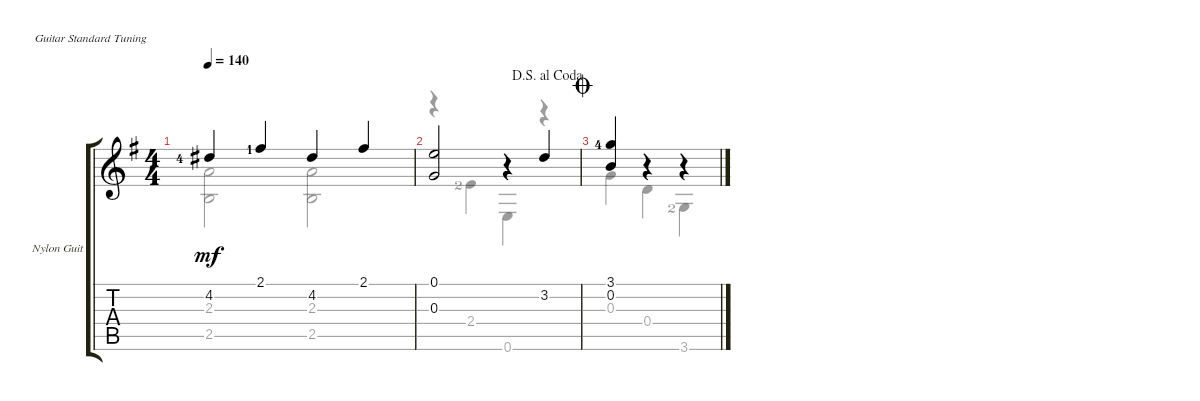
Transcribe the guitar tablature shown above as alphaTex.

\defaultSystemsLayout 4
\bracketExtendMode groupsimilarinstruments
\firstSystemTrackNameOrientation horizontal
\otherSystemsTrackNameOrientation horizontal
\track ("Nylon Guitar" "Nylon Guit") {instrument acousticguitarsteel}
\staff {score tabs}
\tuning (E4 B3 G3 D3 A2 E2)
\voice
\ts (4 4)
\tempo 140
\clef g2
\ks eminor
4.2{lf 5}.4{dy mf} 2.1{lf 2}.4 4.2.4 2.1.4 |
\jump dalsegnoalcoda
(0.1 0.3).2 r.4 3.2.4 |
\jump coda
(3.1{lf 5} 0.2).4 r.4 r.4
\voice
\clef g2
\ottava regular
\simile none
\ks eminor
(2.3 2.5).2{dy mf} (2.5 2.3).2 |
r.4 2.4{lf 3}.4 0.6.4 r.4 |
0.3.4 0.4.4 3.6{lf 3}.4
